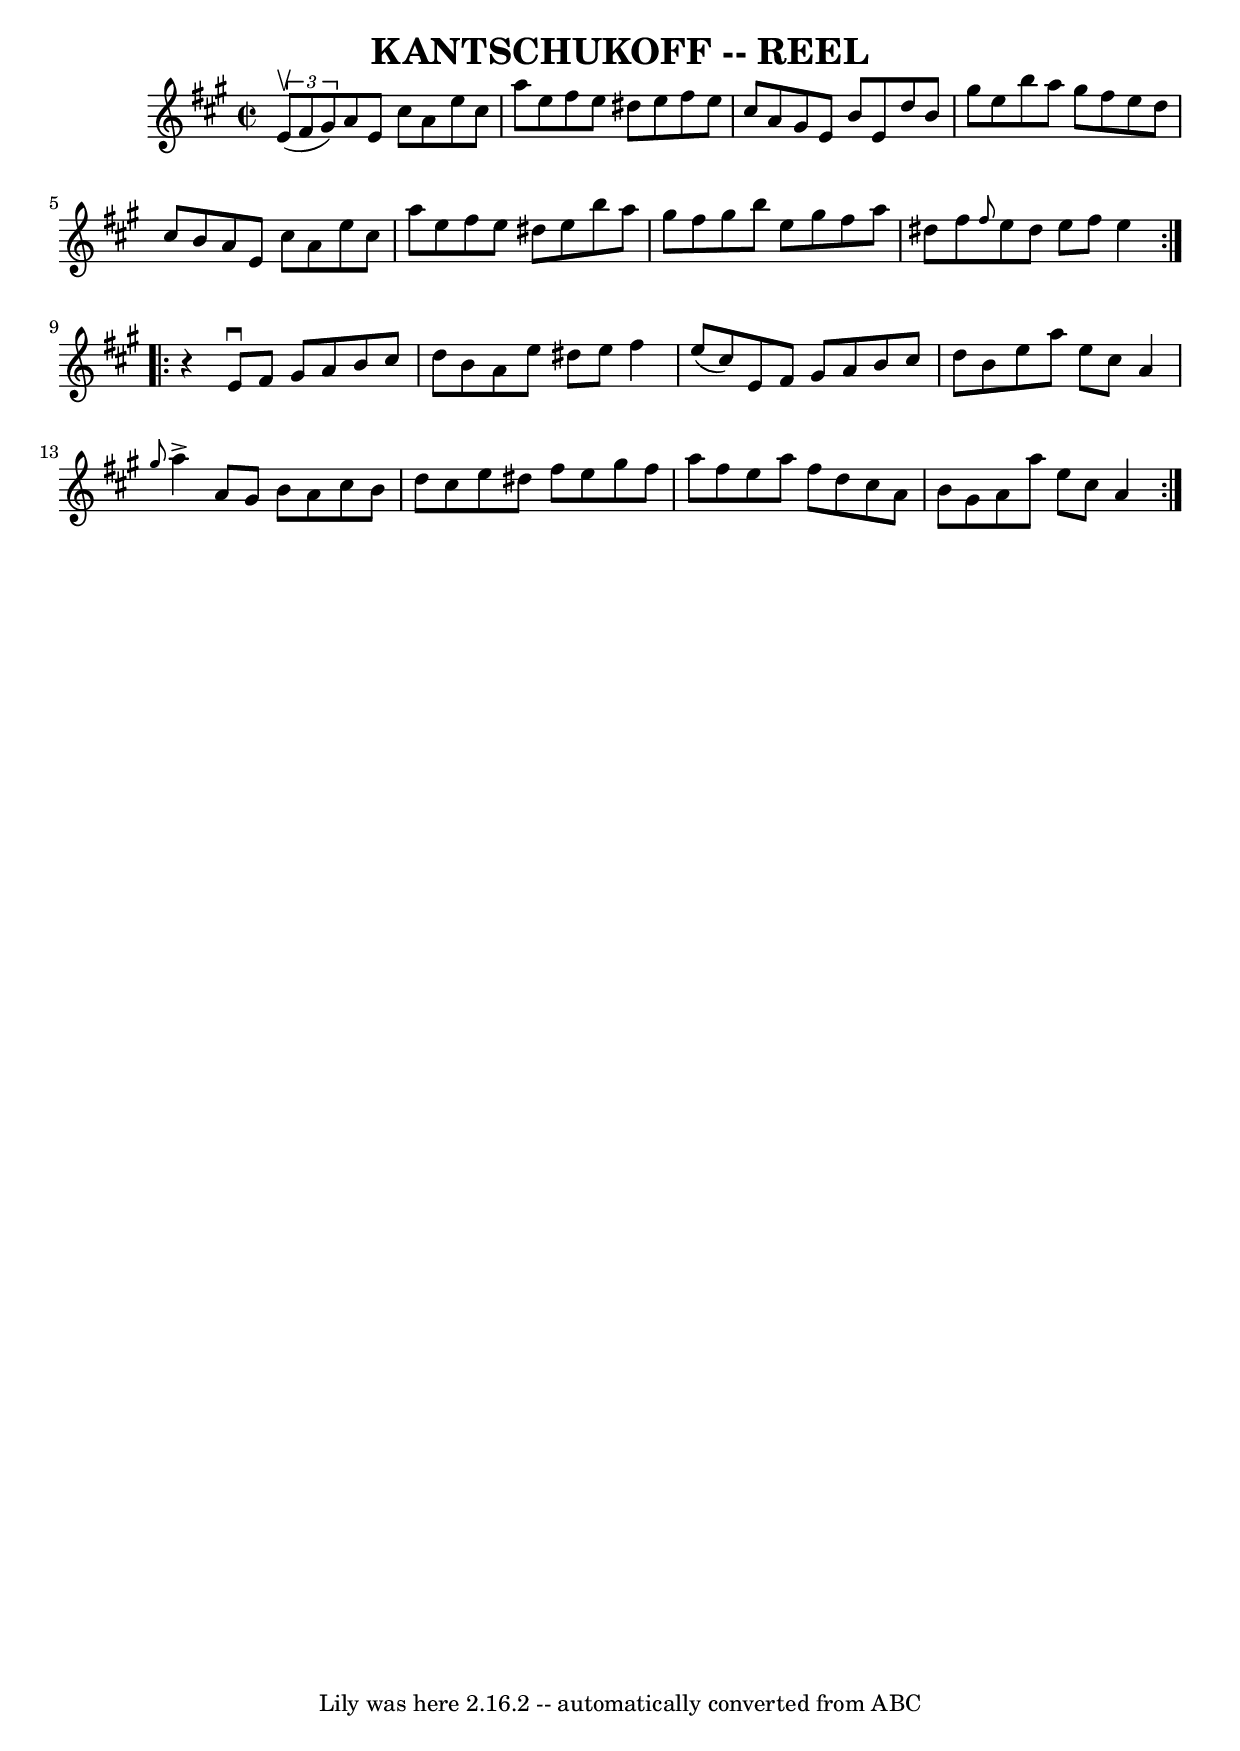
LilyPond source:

\version "2.7.40"
\include "Mammoth.ily"
\header {
	%% book = "Ryan's Mammoth Collection of Fiddle Tunes"
	crossRefNumber = "1"
	footnotes = ""
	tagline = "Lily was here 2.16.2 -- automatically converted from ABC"
	title = "KANTSCHUKOFF -- REEL"
}
voicedefault =  {


\repeat volta 2 {
\override Staff.TimeSignature #'style = #'C
 \time 2/2 \key a \major   \times 2/3 { e'8 (^\upbow fis'8 gis'8) }   
    |
 a'8 e'8 cis''8 a'8 e''8 cis''8 a''8 e''8    
|
 fis''8 e''8 dis''8 e''8 fis''8 e''8 cis''8 a'8  
  |
 gis'8 e'8 b'8 e'8 d''8 b'8 gis''8 e''8    
|
 b''8 a''8 gis''8 fis''8 e''8 d''8 cis''8 b'8    
    |
 a'8 e'8 cis''8 a'8 e''8 cis''8 a''8 e''8    
|
 fis''8 e''8 dis''8 e''8 b''8 a''8 gis''8 fis''8 
   |
 gis''8 b''8 e''8 gis''8 fis''8 a''8 dis''8    
fis''8    |
 \grace { fis''8  } e''8 dis''8 e''8 fis''8    
e''4    }     \repeat volta 2 {   r4       |
 e'8^\downbow fis'8    
gis'8 a'8 b'8 cis''8 d''8 b'8    |
 a'8 e''8    
dis''8 e''8 fis''4 e''8 (cis''8)   |
 e'8 fis'8    
gis'8 a'8 b'8 cis''8 d''8 b'8    |
 e''8 a''8 e''8 
 cis''8 a'4  \grace { gis''8  } a''4^\accent       |
 a'8    
gis'8 b'8 a'8 cis''8 b'8 d''8 cis''8    |
 e''8    
dis''8 fis''8 e''8 gis''8 fis''8 a''8 fis''8    |
   
e''8 a''8 fis''8 d''8 cis''8 a'8 b'8 gis'8    |
   
a'8 a''8 e''8 cis''8 a'4    }   
}

\score{
    <<

	\context Staff="default"
	{
	    \voicedefault 
	}

    >>
	\layout {
	}
	\midi {}
}
